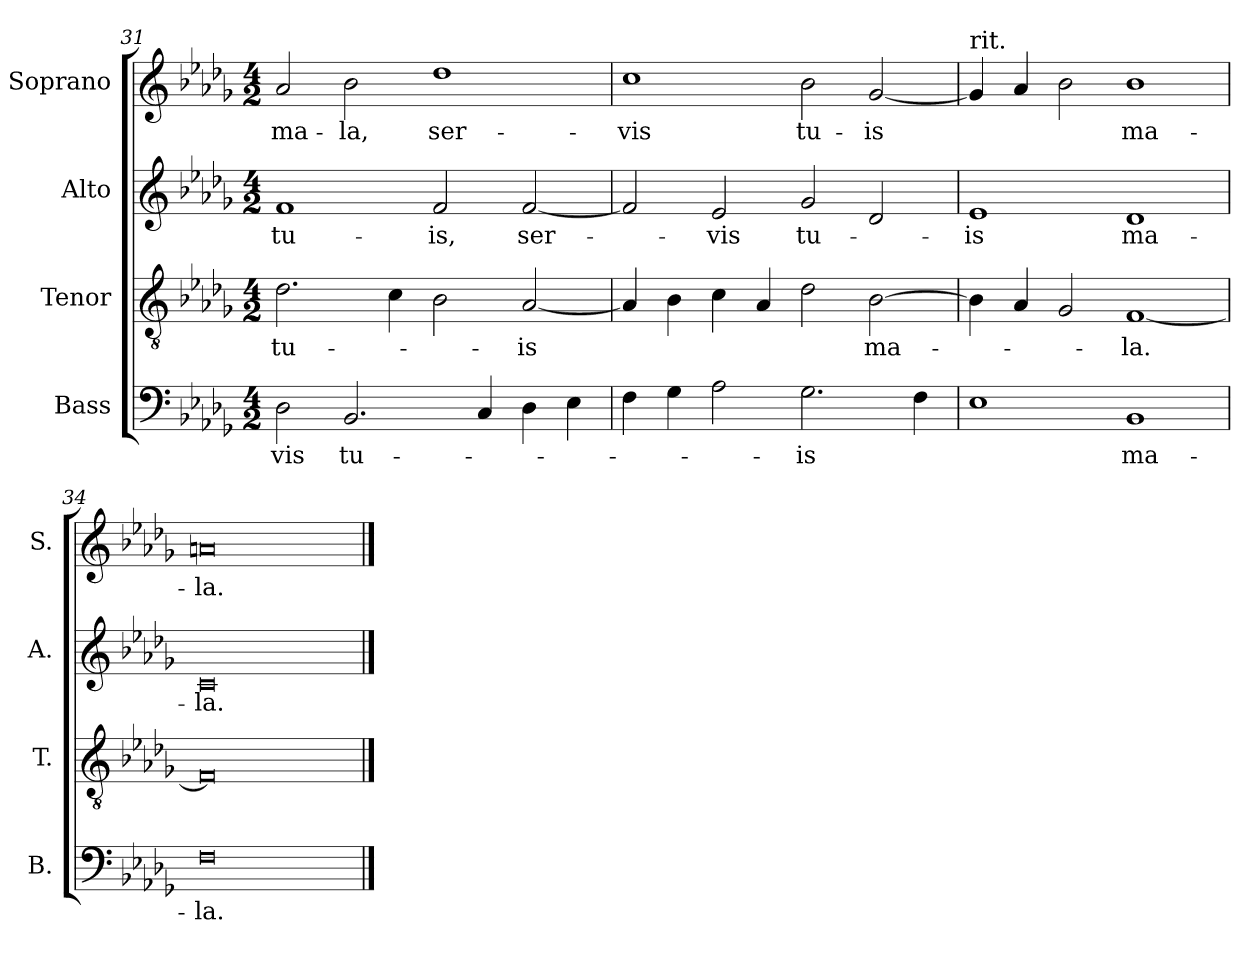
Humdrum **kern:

**kern	**text	**kern	**text	**kern	**text	**kern	**text
*part4	*part4	*part3	*part3	*part2	*part2	*part1	*part1
*staff4	*staff4	*staff3	*staff3	*staff2	*staff2	*staff1	*staff1
*I"Bass	*	*I"Tenor	*	*I"Alto	*	*I"Soprano	*
*I'B.	*	*I'T.	*	*I'A.	*	*I'S.	*
*clefF4	*	*clefGv2	*	*clefG2	*	*clefG2	*
*	*	*ITrd7c12	*	*	*	*	*
*k[b-e-a-d-g-]	*	*k[b-e-a-d-g-]	*	*k[b-e-a-d-g-]	*	*k[b-e-a-d-g-]	*
*D-:	*	*D-:	*	*D-:	*	*D-:	*
*M4/2	*	*M4/2	*	*M4/2	*	*M4/2	*
=31	=31	=31	=31	=31	=31	=31	=31
!	!LO:LY:b:color=#000000	!	!	!	!	!	!
!	!	!	!LO:LY:b:color=#000000	!	!	!	!
!	!	!	!	!	!LO:LY:b:color=#000000	!	!
!	!	!	!	!	!	!	!LO:LY:b:color=#000000
2D-i\	-vis	2.D-i\	tu-	1fi	tu-	2a-i/	ma-
!	!LO:LY:b:color=#000000	!	!	!	!	!	!
!	!	!	!	!	!	!	!LO:LY:b:color=#000000
2.BB-i/	tu-	.	.	.	.	2b-i\	-la,
.	.	4Ci\	.	.	.	.	.
!	!	!	!	!	!LO:LY:b:color=#000000	!	!
!	!	!	!	!	!	!	!LO:LY:b:color=#000000
.	.	2BB-i\	.	2fi/	-is,	1dd-i	ser-
4Ci/	.	.	.	.	.	.	.
!	!	!	!LO:LY:b:color=#000000	!	!	!	!
!	!	!	!	!	!LO:LY:b:color=#000000	!	!
4D-i\	.	[2AA-i/	-is	[2fi/	ser-	.	.
4E-i\	.	.	.	.	.	.	.
=32	=32	=32	=32	=32	=32	=32	=32
!	!	!	!	!	!	!	!LO:LY:b:color=#000000
4Fi\	.	4AA-i/]	.	2fi/]	.	1cci	-vis
4G-i\	.	4BB-i\	.	.	.	.	.
!	!	!	!	!	!LO:LY:b:color=#000000	!	!
2A-i\	.	4Ci\	.	2e-i/	-vis	.	.
.	.	4AA-i/	.	.	.	.	.
!	!LO:LY:b:color=#000000	!	!	!	!	!	!
!	!	!	!	!	!LO:LY:b:color=#000000	!	!
!	!	!	!	!	!	!	!LO:LY:b:color=#000000
2.G-i\	-is	2D-i\	.	2g-i/	tu-	2b-i\	tu-
!	!	!	!LO:LY:b:color=#000000	!	!	!	!
!	!	!	!	!	!	!	!LO:LY:b:color=#000000
.	.	[2BB-i\	ma-	2d-i/	.	[2g-i/	-is
4Fi\	.	.	.	.	.	.	.
=33	=33	=33	=33	=33	=33	=33	=33
!	!	!	!	!	!	!LO:TX:t=rit.	!
!	!	!	!	!	!LO:LY:b:color=#000000	!	!
1E-i	.	4BB-i\]	.	1e-i	-is	4g-i/]	.
.	.	4AA-i/	.	.	.	4a-i/	.
.	.	2GG-i/	.	.	.	2b-i\	.
!	!LO:LY:b:color=#000000	!	!	!	!	!	!
!	!	!	!LO:LY:b:color=#000000	!	!	!	!
!	!	!	!	!	!LO:LY:b:color=#000000	!	!
!	!	!	!	!	!	!	!LO:LY:b:color=#000000
1BB-i	ma-	[1FFi	-la.	1d-i	ma-	1b-i	ma-
=34	=34	=34	=34	=34	=34	=34	=34
!	!LO:LY:b:color=#000000	!	!	!	!	!	!
!	!	!	!	!	!LO:LY:b:color=#000000	!	!
!	!	!	!	!	!	!	!LO:LY:b:color=#000000
0Fi	-la.	0FFi]	.	0ci	-la.	0ani	-la.
==	==	==	==	==	==	==	==
*-	*-	*-	*-	*-	*-	*-	*-
